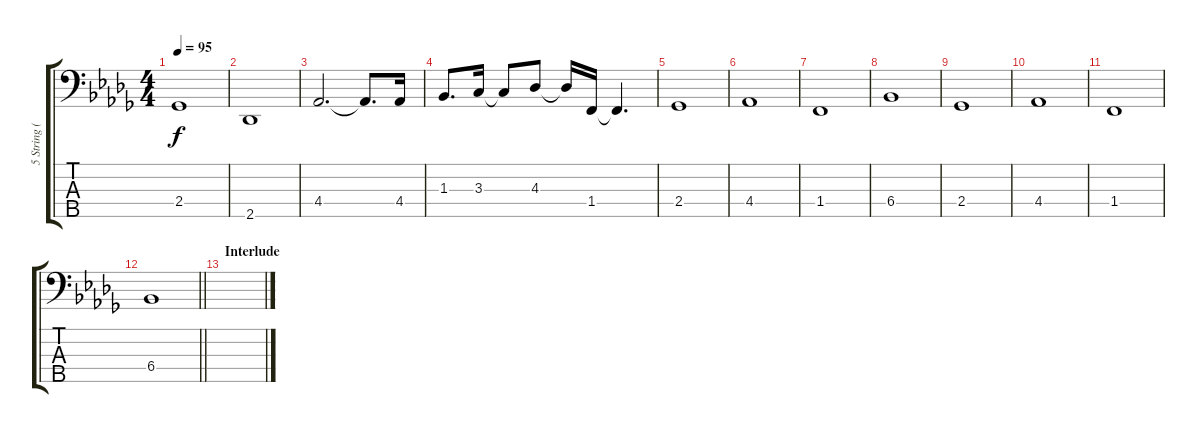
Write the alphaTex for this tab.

\track ("5 String (Standard B Arrangement)" "5 String (") {instrument electricbassfinger}
\staff {score tabs}
\tuning (G2 D2 A1 E1 B0) {hide}
\ts (4 4)
\tempo 95
\clef f4
\ks db
2.4.1{dy f} |
2.5.1 |
4.4.2{d} 4.4{t}.8{d} 4.4.16 |
1.3.8{d} 3.3.16 3.3{t}.8 4.3.8 4.3{t}.16 1.4.16 1.4{t}.4{d} |
2.4.1 |
4.4.1 |
1.4.1 |
6.4.1 |
2.4.1 |
4.4.1 |
1.4.1 |
\barLineRight lightlight
6.4.1 |
\section ("" "Interlude")
